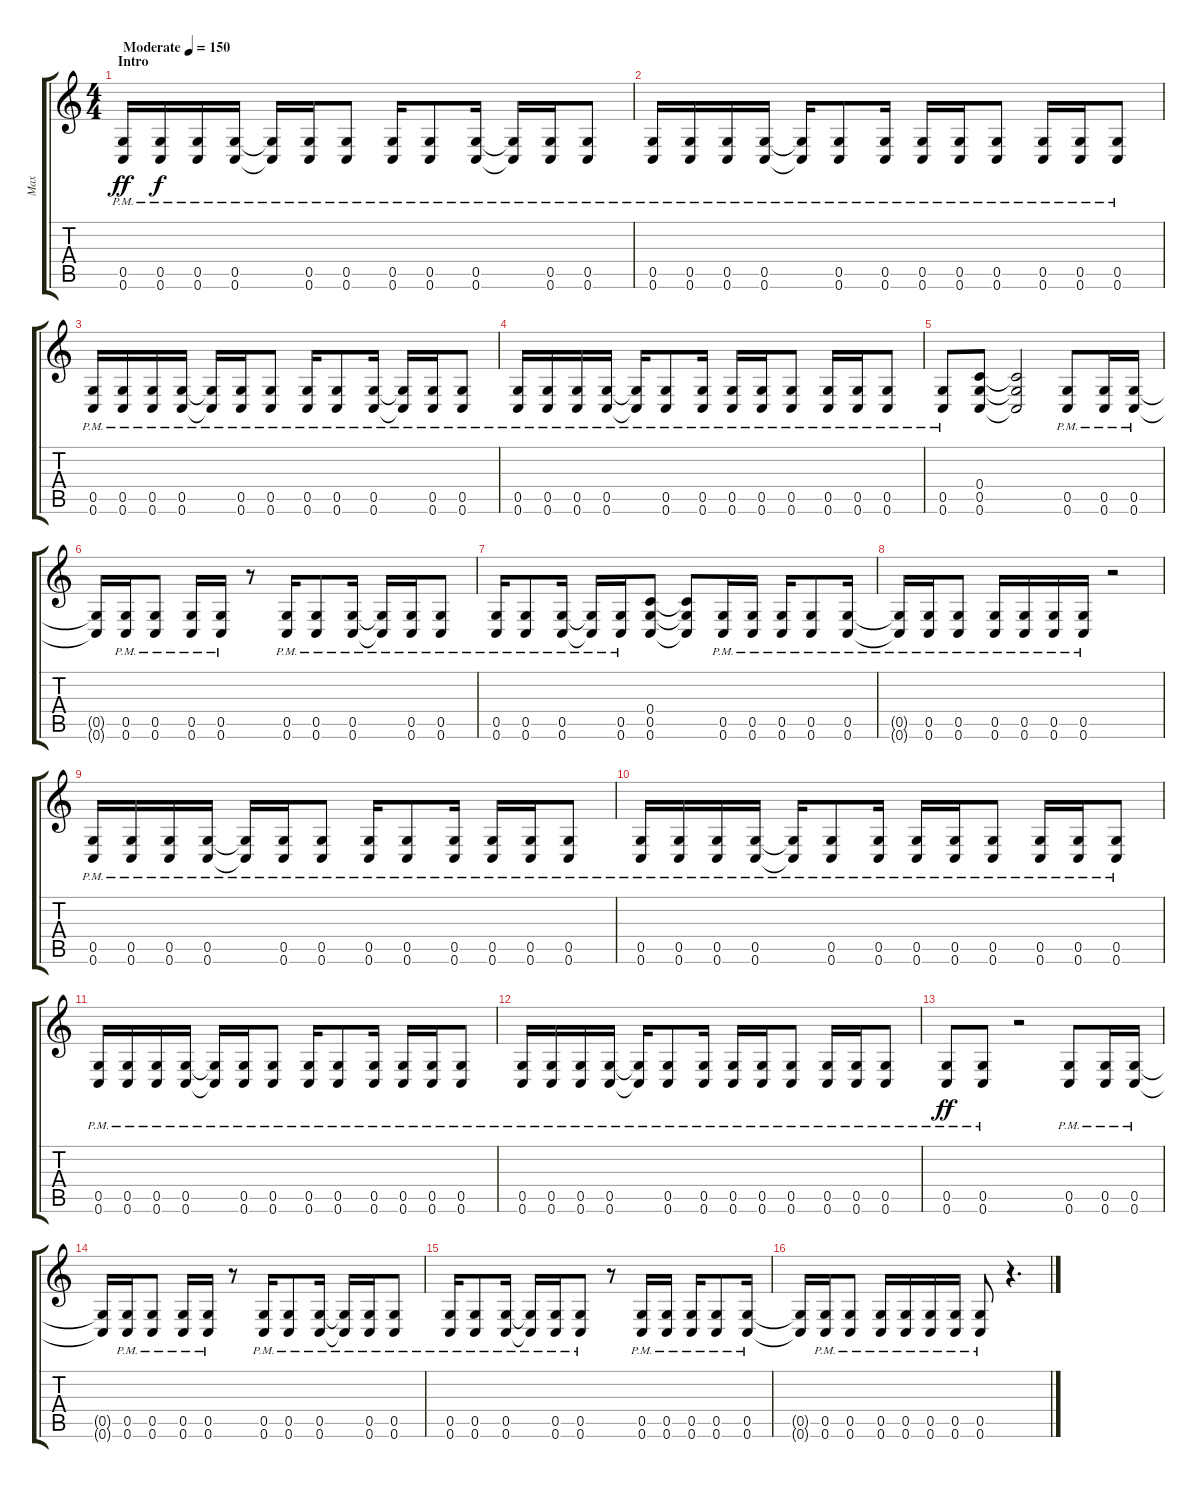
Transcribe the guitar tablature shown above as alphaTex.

\track ("Max" "Max") {instrument distortionguitar}
\staff {score tabs}
\tuning (D4 A3 F3 C3 G2 C2) {hide}
\ts (4 4)
\section ("" "Intro")
\tempo (150 "Moderate")
\clef g2
\ks c
(0.5{pm} 0.6{pm}).16{dy ff instrument distortionguitar} (0.5{pm} 0.6{pm}).16{dy f} (0.5{pm} 0.6{pm}).16 (0.5{pm} 0.6{pm}).16 (0.5{pm t} 0.6{pm t}).16 (0.5{pm} 0.6{pm}).16 (0.5{pm} 0.6{pm}).8 (0.5{pm} 0.6{pm}).16 (0.5{pm} 0.6{pm}).8 (0.5{pm} 0.6{pm}).16 (0.5{pm t} 0.6{pm t}).16 (0.5{pm} 0.6{pm}).16 (0.5{pm} 0.6{pm}).8 |
(0.5{pm} 0.6{pm}).16 (0.5{pm} 0.6{pm}).16 (0.5{pm} 0.6{pm}).16 (0.5{pm} 0.6{pm}).16 (0.5{pm t} 0.6{pm t}).16 (0.5{pm} 0.6{pm}).8 (0.5{pm} 0.6{pm}).16 (0.5{pm} 0.6{pm}).16 (0.5{pm} 0.6{pm}).16 (0.5{pm} 0.6{pm}).8 (0.5{pm} 0.6{pm}).16 (0.5{pm} 0.6{pm}).16 (0.5{pm} 0.6{pm}).8 |
(0.5{pm} 0.6{pm}).16 (0.5{pm} 0.6{pm}).16 (0.5{pm} 0.6{pm}).16 (0.5{pm} 0.6{pm}).16 (0.5{pm t} 0.6{pm t}).16 (0.5{pm} 0.6{pm}).16 (0.5{pm} 0.6{pm}).8 (0.5{pm} 0.6{pm}).16 (0.5{pm} 0.6{pm}).8 (0.5{pm} 0.6{pm}).16 (0.5{pm t} 0.6{pm t}).16 (0.5{pm} 0.6{pm}).16 (0.5{pm} 0.6{pm}).8 |
(0.5{pm} 0.6{pm}).16 (0.5{pm} 0.6{pm}).16 (0.5{pm} 0.6{pm}).16 (0.5{pm} 0.6{pm}).16 (0.5{pm t} 0.6{pm t}).16 (0.5{pm} 0.6{pm}).8 (0.5{pm} 0.6{pm}).16 (0.5{pm} 0.6{pm}).16 (0.5{pm} 0.6{pm}).16 (0.5{pm} 0.6{pm}).8 (0.5{pm} 0.6{pm}).16 (0.5{pm} 0.6{pm}).16 (0.5{pm} 0.6{pm}).8 |
(0.5{pm} 0.6{pm}).8 (0.4 0.5 0.6).8 (0.4{t} 0.5{t} 0.6{t}).2 (0.5{pm} 0.6{pm}).8 (0.5{pm} 0.6{pm}).16 (0.5{pm} 0.6{pm}).16 |
(0.5{t} 0.6{t}).16 (0.5{pm} 0.6{pm}).16 (0.5{pm} 0.6{pm}).8 (0.5{pm} 0.6{pm}).16 (0.5{pm} 0.6{pm}).16 r.8 (0.5{pm} 0.6{pm}).16 (0.5{pm} 0.6{pm}).8 (0.5{pm} 0.6{pm}).16 (0.5{pm t} 0.6{pm t}).16 (0.5{pm} 0.6{pm}).16 (0.5{pm} 0.6{pm}).8 |
(0.5{pm} 0.6{pm}).16 (0.5{pm} 0.6{pm}).8 (0.5{pm} 0.6{pm}).16 (0.5{pm t} 0.6{pm t}).16 (0.5{pm} 0.6{pm}).16 (0.4 0.5 0.6).8 (0.4{t} 0.5{t} 0.6{t}).8 (0.5{pm} 0.6{pm}).16 (0.5{pm} 0.6{pm}).16 (0.5{pm} 0.6{pm}).16 (0.5{pm} 0.6{pm}).8 (0.5{pm} 0.6{pm}).16 |
(0.5{pm t} 0.6{pm t}).16 (0.5{pm} 0.6{pm}).16 (0.5{pm} 0.6{pm}).8 (0.5{pm} 0.6{pm}).16 (0.5{pm} 0.6{pm}).16 (0.5{pm} 0.6{pm}).16 (0.5{pm} 0.6{pm}).16 r.2 |
(0.5{pm} 0.6{pm}).16 (0.5{pm} 0.6{pm}).16 (0.5{pm} 0.6{pm}).16 (0.5{pm} 0.6{pm}).16 (0.5{pm t} 0.6{pm t}).16 (0.5{pm} 0.6{pm}).16 (0.5{pm} 0.6{pm}).8 (0.5{pm} 0.6{pm}).16 (0.5{pm} 0.6{pm}).8 (0.5{pm} 0.6{pm}).16 (0.5{pm} 0.6{pm}).16 (0.5{pm} 0.6{pm}).16 (0.5{pm} 0.6{pm}).8 |
(0.5{pm} 0.6{pm}).16 (0.5{pm} 0.6{pm}).16 (0.5{pm} 0.6{pm}).16 (0.5{pm} 0.6{pm}).16 (0.5{pm t} 0.6{pm t}).16 (0.5{pm} 0.6{pm}).8 (0.5{pm} 0.6{pm}).16 (0.5{pm} 0.6{pm}).16 (0.5{pm} 0.6{pm}).16 (0.5{pm} 0.6{pm}).8 (0.5{pm} 0.6{pm}).16 (0.5{pm} 0.6{pm}).16 (0.5{pm} 0.6{pm}).8 |
(0.5{pm} 0.6{pm}).16 (0.5{pm} 0.6{pm}).16 (0.5{pm} 0.6{pm}).16 (0.5{pm} 0.6{pm}).16 (0.5{pm t} 0.6{pm t}).16 (0.5{pm} 0.6{pm}).16 (0.5{pm} 0.6{pm}).8 (0.5{pm} 0.6{pm}).16 (0.5{pm} 0.6{pm}).8 (0.5{pm} 0.6{pm}).16 (0.5{pm} 0.6{pm}).16 (0.5{pm} 0.6{pm}).16 (0.5{pm} 0.6{pm}).8 |
(0.5{pm} 0.6{pm}).16 (0.5{pm} 0.6{pm}).16 (0.5{pm} 0.6{pm}).16 (0.5{pm} 0.6{pm}).16 (0.5{pm t} 0.6{pm t}).16 (0.5{pm} 0.6{pm}).8 (0.5{pm} 0.6{pm}).16 (0.5{pm} 0.6{pm}).16 (0.5{pm} 0.6{pm}).16 (0.5{pm} 0.6{pm}).8 (0.5{pm} 0.6{pm}).16 (0.5{pm} 0.6{pm}).16 (0.5{pm} 0.6{pm}).8 |
(0.5{pm} 0.6{pm}).8{dy ff} (0.5{pm} 0.6{pm}).8 r.2 (0.5{pm} 0.6{pm}).8 (0.5{pm} 0.6{pm}).16 (0.5{pm} 0.6{pm}).16 |
(0.5{t} 0.6{t}).16 (0.5{pm} 0.6{pm}).16 (0.5{pm} 0.6{pm}).8 (0.5{pm} 0.6{pm}).16 (0.5{pm} 0.6{pm}).16 r.8 (0.5{pm} 0.6{pm}).16 (0.5{pm} 0.6{pm}).8 (0.5{pm} 0.6{pm}).16 (0.5{pm t} 0.6{pm t}).16 (0.5{pm} 0.6{pm}).16 (0.5{pm} 0.6{pm}).8 |
(0.5{pm} 0.6{pm}).16 (0.5{pm} 0.6{pm}).8 (0.5{pm} 0.6{pm}).16 (0.5{pm t} 0.6{pm t}).16 (0.5{pm} 0.6{pm}).16 (0.5{pm} 0.6{pm}).8 r.8 (0.5{pm} 0.6{pm}).16 (0.5{pm} 0.6{pm}).16 (0.5{pm} 0.6{pm}).16 (0.5{pm} 0.6{pm}).8 (0.5{pm} 0.6{pm}).16 |
(0.5{t} 0.6{t}).16 (0.5{pm} 0.6{pm}).16 (0.5{pm} 0.6{pm}).8 (0.5{pm} 0.6{pm}).16 (0.5{pm} 0.6{pm}).16 (0.5{pm} 0.6{pm}).16 (0.5{pm} 0.6{pm}).16 (0.5{pm} 0.6{pm}).8 r.4{d}
